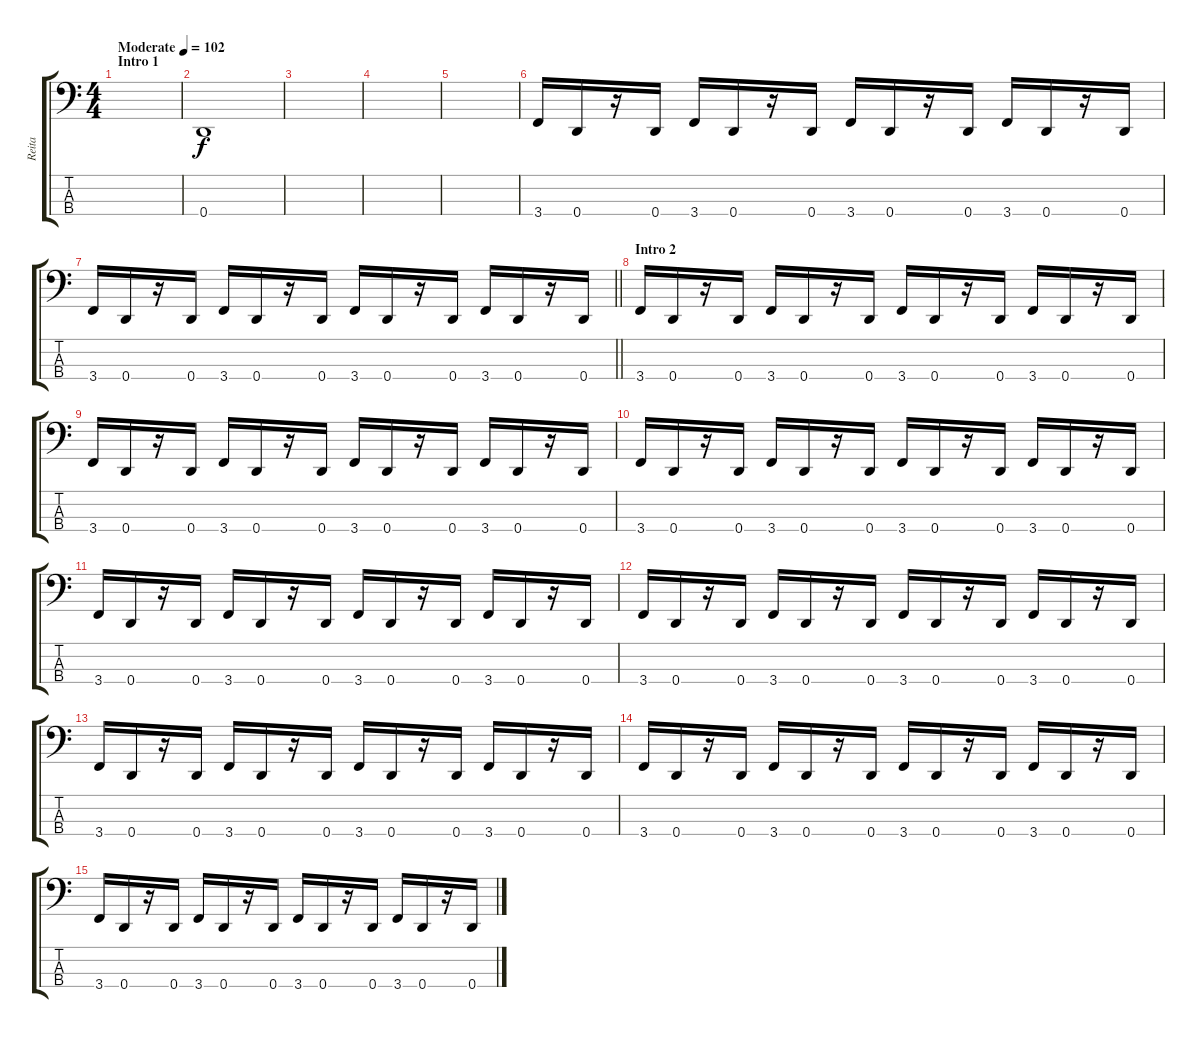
\track ("Reita" "Reita") {instrument electricbasspick}
\staff {score tabs}
\tuning (F2 C2 G1 D1) {hide}
\ts (4 4)
\section ("" "Intro 1")
\tempo (102 "Moderate")
\clef f4
\ks c
|
0.4.1 |
|
|
|
3.4.16 0.4.16 r.16 0.4.16 3.4.16 0.4.16 r.16 0.4.16 3.4.16 0.4.16 r.16 0.4.16 3.4.16 0.4.16 r.16 0.4.16 |
\barLineRight lightlight
3.4.16 0.4.16 r.16 0.4.16 3.4.16 0.4.16 r.16 0.4.16 3.4.16 0.4.16 r.16 0.4.16 3.4.16 0.4.16 r.16 0.4.16 |
\section ("" "Intro 2")
3.4.16 0.4.16 r.16 0.4.16 3.4.16 0.4.16 r.16 0.4.16 3.4.16 0.4.16 r.16 0.4.16 3.4.16 0.4.16 r.16 0.4.16 |
3.4.16 0.4.16 r.16 0.4.16 3.4.16 0.4.16 r.16 0.4.16 3.4.16 0.4.16 r.16 0.4.16 3.4.16 0.4.16 r.16 0.4.16 |
3.4.16 0.4.16 r.16 0.4.16 3.4.16 0.4.16 r.16 0.4.16 3.4.16 0.4.16 r.16 0.4.16 3.4.16 0.4.16 r.16 0.4.16 |
3.4.16 0.4.16 r.16 0.4.16 3.4.16 0.4.16 r.16 0.4.16 3.4.16 0.4.16 r.16 0.4.16 3.4.16 0.4.16 r.16 0.4.16 |
3.4.16 0.4.16 r.16 0.4.16 3.4.16 0.4.16 r.16 0.4.16 3.4.16 0.4.16 r.16 0.4.16 3.4.16 0.4.16 r.16 0.4.16 |
3.4.16 0.4.16 r.16 0.4.16 3.4.16 0.4.16 r.16 0.4.16 3.4.16 0.4.16 r.16 0.4.16 3.4.16 0.4.16 r.16 0.4.16 |
3.4.16 0.4.16 r.16 0.4.16 3.4.16 0.4.16 r.16 0.4.16 3.4.16 0.4.16 r.16 0.4.16 3.4.16 0.4.16 r.16 0.4.16 |
3.4.16 0.4.16 r.16 0.4.16 3.4.16 0.4.16 r.16 0.4.16 3.4.16 0.4.16 r.16 0.4.16 3.4.16 0.4.16 r.16 0.4.16
